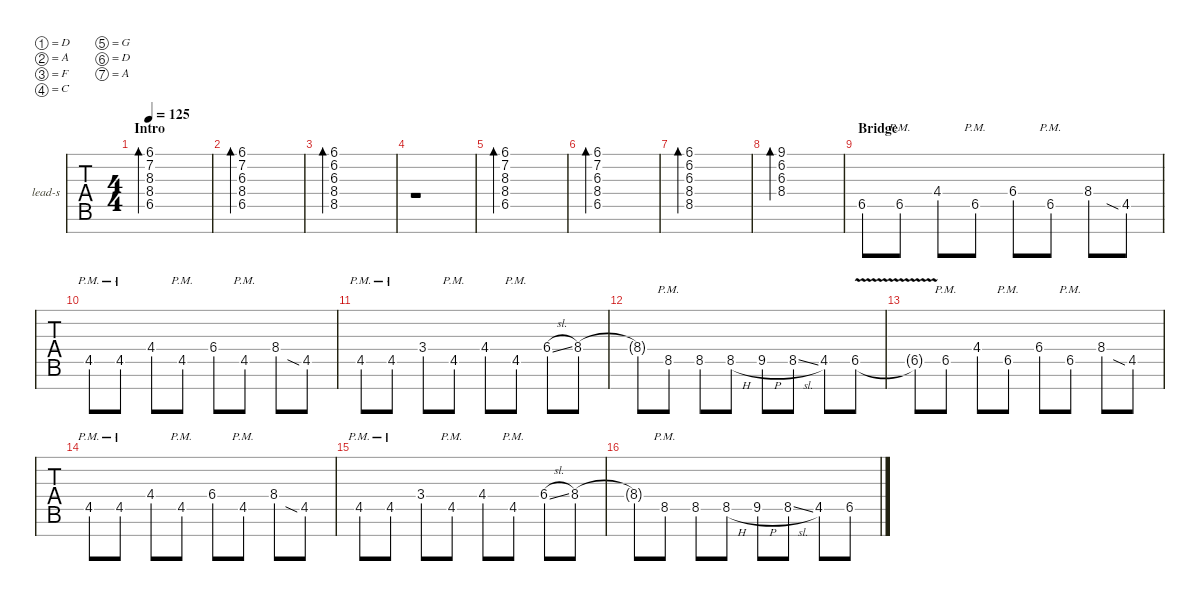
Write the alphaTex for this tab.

\defaultSystemsLayout 4
\hideDynamics
\bracketExtendMode nobrackets
\firstSystemTrackNameOrientation horizontal
\otherSystemsTrackNameOrientation horizontal
\track ("lead" "lead-s") {defaultSystemsLayout 4 solo instrument overdrivenguitar}
\staff {tabs}
\tuning (D4 A3 F3 C3 G2 D2 A1)
\ts (4 4)
\beaming (8 2 2 2 2)
\section ("" "Intro")
\scale
1.26223
\tempo 125
\accidentals auto
\clef g2
\ottava regular
\simile none
\scale
1.60744
\ks c#minor
(6.1{acc #} 7.2{acc forcenatural} 8.3{acc #} 8.4{acc #} 6.5{acc #}).1{bd 240 dy mf instrument overdrivenguitar beam Up} |
\scale
0.912591
\scale
0.90817 (6.1{acc #} 7.2{acc forcenatural} 6.3{acc forcenatural} 8.4{acc #} 6.5{acc #}).1{bd 240 beam Up} |
\scale
0.912591
\scale
0.90817 (6.1{acc #} 6.2{acc #} 6.3{acc forcenatural} 8.4{acc #} 8.5{acc #}).1{bd 240 beam Down} |
\scale
0.912591
\scale
0.90817 r.1{beam Down} |
\scale
1.20529
\scale
0.90817 (6.1{acc #} 7.2{acc forcenatural} 8.3{acc #} 8.4{acc #} 6.5{acc #}).1{bd 240 beam Up} |
\scale
0.925674
\scale
0.90817 (6.1{acc #} 7.2{acc forcenatural} 6.3{acc forcenatural} 8.4{acc #} 6.5{acc #}).1{bd 240 beam Up} |
\scale
0.925674
\scale
0.90817 (6.1{acc #} 6.2{acc #} 6.3{acc forcenatural} 8.4{acc #} 8.5{acc #}).1{bd 240 beam Down} |
\scale
0.943358
\scale
0.943538 (9.1{acc forcenatural} 6.2{acc #} 6.3{acc forcenatural} 8.4{acc #}).1{bd 240 beam Down} |
\section ("" "Bridge")
\scale
1.20972
\scale
1.20972 6.5{lf 4 acc #}.8{beam Up} 6.5{pm lf 4 acc #}.8{beam Up} 4.4{lf 2 acc forcenatural}.8{beam Up} 6.5{pm lf 4 acc #}.8{beam Up} 6.4{acc #}.8{beam Up} 6.5{pm lf 4 acc #}.8{beam Up} 8.4{acc #}.8{beam Up} 4.5{sia acc forcenatural}.8{beam Up} |
\scale
0.930095
\scale
0.930095 4.5{pm lf 2 acc forcenatural}.8{beam Up} 4.5{pm acc forcenatural}.8{beam Up} 4.4{acc forcenatural}.8{beam Up} 4.5{pm acc forcenatural}.8{beam Up} 6.4{acc #}.8{beam Up} 4.5{pm acc forcenatural}.8{beam Up} 8.4{acc #}.8{beam Up} 4.5{sia acc forcenatural}.8{beam Up} |
\scale
0.930095
\scale
0.930095 4.5{pm lf 3 acc forcenatural}.8{beam Up} 4.5{pm lf 3 acc forcenatural}.8{beam Up} 3.4{acc #}.8{beam Up} 4.5{pm acc forcenatural}.8{beam Up} 4.4{acc forcenatural}.8{beam Up} 4.5{pm acc forcenatural}.8{beam Up} 6.4{sl lf 5 acc #}.8{beam Up} 8.4{lf 5 acc #}.8{beam Up} |
\scale
0.930095
\scale
0.930095 8.4{t acc #}.8{beam Up} 8.5{pm lf 4 acc #}.8{beam Up} 8.5{acc #}.8{beam Up} 8.5{h acc #}.8{beam Up} 9.5{h acc forcenatural}.8{beam Up} 8.5{sl acc #}.8{beam Up} 4.5{lf 2 acc forcenatural}.8{beam Up} 6.5{v acc #}.8{beam Up} |
\scale
1.20529
\scale
1.20529 6.5{t lf 4 acc #}.8{beam Up} 6.5{pm lf 4 acc #}.8{beam Up} 4.4{lf 2 acc forcenatural}.8{beam Up} 6.5{pm lf 4 acc #}.8{beam Up} 6.4{acc #}.8{beam Up} 6.5{pm lf 4 acc #}.8{beam Up} 8.4{acc #}.8{beam Up} 4.5{sia acc forcenatural}.8{beam Up} |
\scale
0.925674
\scale
0.925674 4.5{pm lf 2 acc forcenatural}.8{beam Up} 4.5{pm acc forcenatural}.8{beam Up} 4.4{acc forcenatural}.8{beam Up} 4.5{pm acc forcenatural}.8{beam Up} 6.4{acc #}.8{beam Up} 4.5{pm acc forcenatural}.8{beam Up} 8.4{acc #}.8{beam Up} 4.5{sia acc forcenatural}.8{beam Up} |
\scale
0.925674
\scale
0.925674 4.5{pm lf 3 acc forcenatural}.8{beam Up} 4.5{pm lf 3 acc forcenatural}.8{beam Up} 3.4{acc #}.8{beam Up} 4.5{pm acc forcenatural}.8{beam Up} 4.4{acc forcenatural}.8{beam Up} 4.5{pm acc forcenatural}.8{beam Up} 6.4{sl lf 5 acc #}.8{beam Up} 8.4{lf 5 acc #}.8{beam Up} |
\scale
0.943358
\scale
0.943358 8.4{t acc #}.8{beam Up} 8.5{pm lf 4 acc #}.8{beam Up} 8.5{acc #}.8{beam Up} 8.5{h acc #}.8{beam Up} 9.5{h acc forcenatural}.8{beam Up} 8.5{sl acc #}.8{beam Up} 4.5{lf 2 acc forcenatural}.8{beam Up} 6.5{acc #}.8{beam Up}
